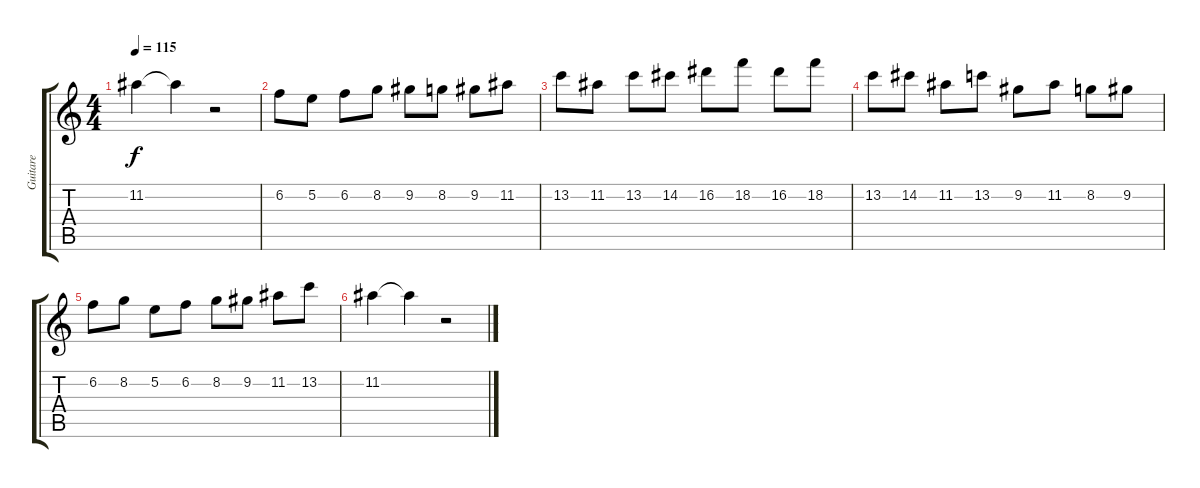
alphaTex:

\track ("Guitare" "Guitare") {instrument acousticguitarsteel}
\staff {score tabs}
\tuning (E4 B3 G3 D3 A2 E2) {hide}
\ts (4 4)
\tempo 115
\clef g2
\ks c
11.2.4{dy f} 11.2{t}.4 r.2 |
6.2.8 5.2.8 6.2.8 8.2.8 9.2.8 8.2.8 9.2.8 11.2.8 |
13.2.8 11.2.8 13.2.8 14.2.8 16.2.8 18.2.8 16.2.8 18.2.8 |
13.2.8 14.2.8 11.2.8 13.2.8 9.2.8 11.2.8 8.2.8 9.2.8 |
6.2.8 8.2.8 5.2.8 6.2.8 8.2.8 9.2.8 11.2.8 13.2.8 |
11.2.4 11.2{t}.4 r.2
